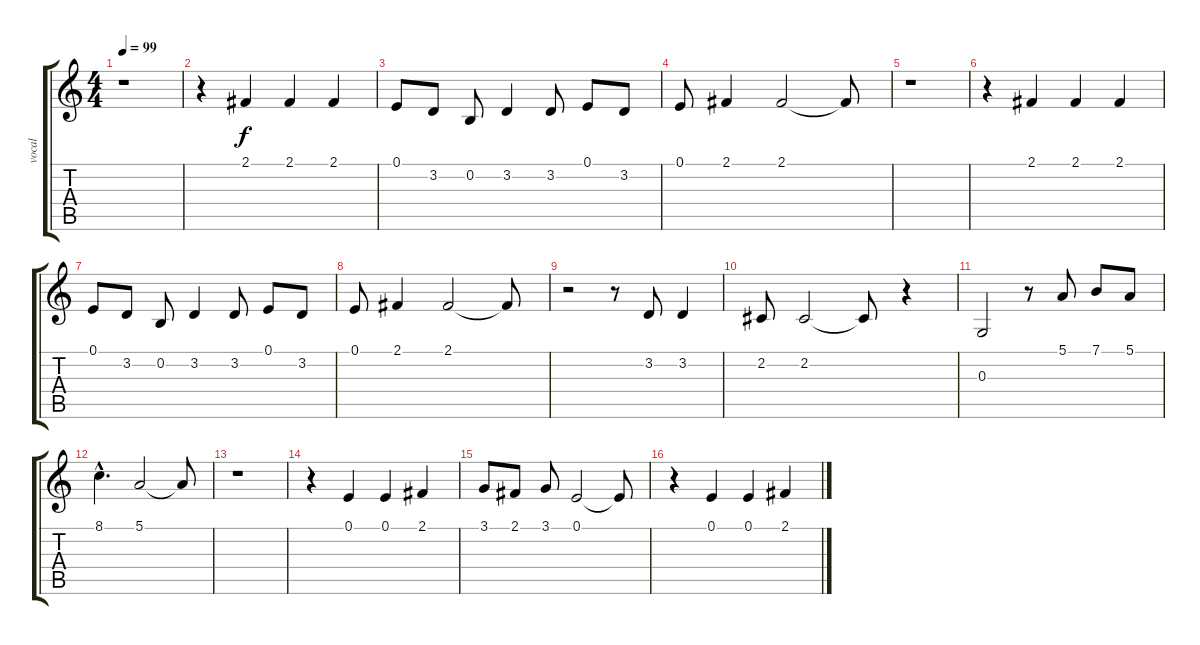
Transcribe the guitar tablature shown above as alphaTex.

\track ("vocal" "vocal") {instrument lead3calliope}
\staff {score tabs}
\tuning (E4 B3 G3 D3 A2 E2) {hide}
\ts (4 4)
\tempo 99
\clef g2
\ks c
r.1{dy f} |
r.4 2.1.4 2.1.4 2.1.4 |
0.1.8 3.2.8 0.2.8 3.2.4 3.2.8 0.1.8 3.2.8 |
0.1.8 2.1.4 2.1.2 2.1{t}.8 |
r.1 |
r.4 2.1.4 2.1.4 2.1.4 |
0.1.8 3.2.8 0.2.8 3.2.4 3.2.8 0.1.8 3.2.8 |
0.1.8 2.1.4 2.1.2 2.1{t}.8 |
r.2 r.8 3.2.8 3.2.4 |
2.2.8 2.2.2 2.2{t}.8 r.4 |
0.3.2 r.8 5.1.8 7.1.8 5.1.8 |
8.1{hac}.4{d} 5.1.2 5.1{t}.8 |
r.1 |
r.4 0.1.4 0.1.4 2.1.4 |
3.1.8 2.1.8 3.1.8 0.1.2 0.1{t}.8 |
r.4 0.1.4 0.1.4 2.1.4
